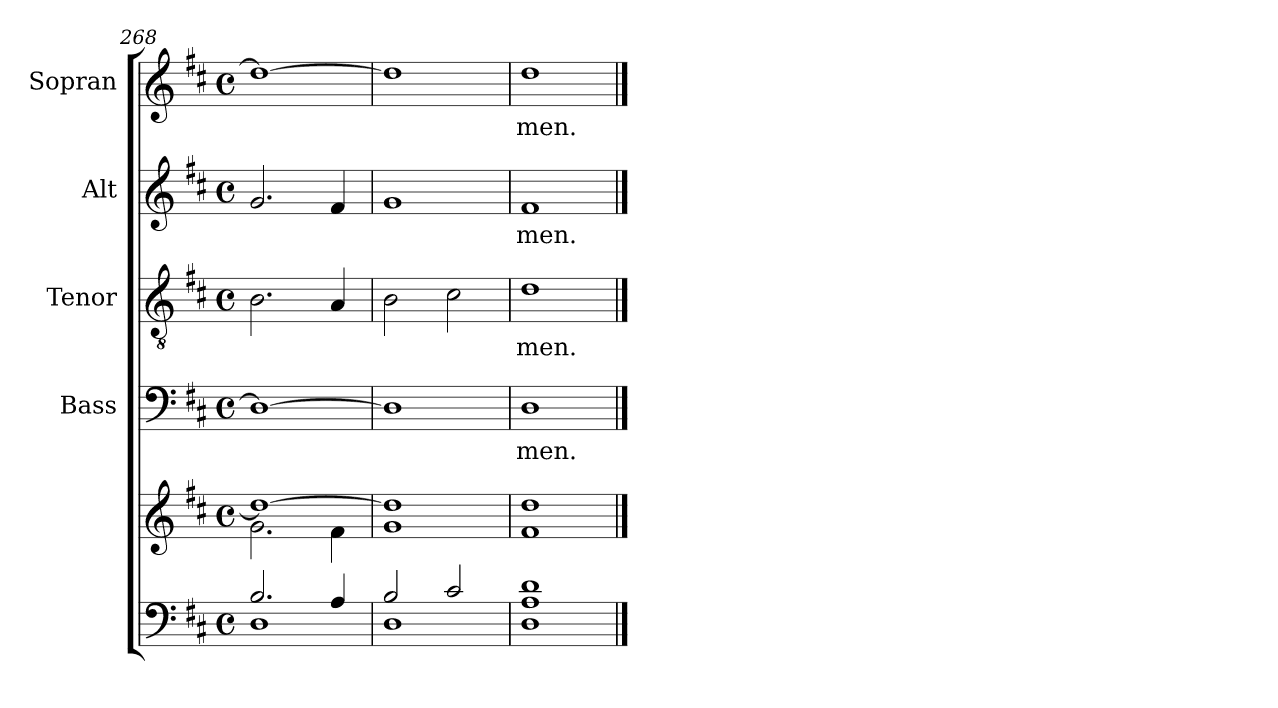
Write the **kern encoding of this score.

**kern	**kern	**kern	**text	**kern	**text	**kern	**text	**kern	**text
*part5	*part5	*part4	*part4	*part3	*part3	*part2	*part2	*part1	*part1
*staff6	*staff5	*staff4	*staff4	*staff3	*staff3	*staff2	*staff2	*staff1	*staff1
*	*	*I"Bass	*	*I"Tenor	*	*I"Alt	*	*I"Sopran	*
*	*	*I'B.	*	*I'T.	*	*I'A.	*	*I'S.	*
*clefF4	*clefG2	*clefF4	*	*clefGv2	*	*clefG2	*	*clefG2	*
*k[f#c#]	*k[f#c#]	*k[f#c#]	*	*k[f#c#]	*	*k[f#c#]	*	*k[f#c#]	*
*D:	*D:	*D:	*	*D:	*	*D:	*	*D:	*
*M4/4	*M4/4	*M4/4	*	*M4/4	*	*M4/4	*	*M4/4	*
*met(c)	*met(c)	*met(c)	*	*met(c)	*	*met(c)	*	*met(c)	*
=268	=268	=268	=268	=268	=268	=268	=268	=268	=268
*^	*^	*	*	*	*	*	*	*	*
2.B/	1D	1dd_	2.g\	1D_	.	2.B\	.	2.g/	.	1dd_	.
4A/	.	.	4f#\	.	.	4A/	.	4f#/	.	.	.
=269	=269	=269	=269	=269	=269	=269	=269	=269	=269	=269	=269
2B/	1D	1dd]	1g	1D]	.	2B\	.	1g	.	1dd]	.
2c#/	.	.	.	.	.	2c#\	.	.	.	.	.
=270	=270	=270	=270	=270	=270	=270	=270	=270	=270	=270	=270
!	!	!	!	!	!LO:LY:b	!	!LO:LY:b	!	!LO:LY:b	!	!LO:LY:b
1A 1d	1D	1dd	1f#	1D	-men.	1d	-men.	1f#	-men.	1dd	-men.
*v	*v	*	*	*	*	*	*	*	*	*	*
*	*v	*v	*	*	*	*	*	*	*	*
==	==	==	==	==	==	==	==	==	==
*-	*-	*-	*-	*-	*-	*-	*-	*-	*-
